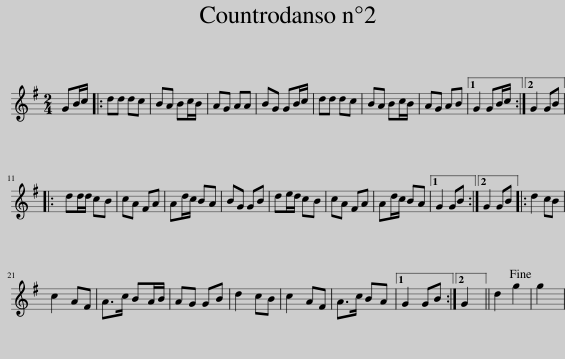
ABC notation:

X:1
L:1/8
M:2/4
I:linebreak $
K:G
V:1 treble
V:1
 GB/c/ |: dd dc | BA Bc/B/ | AG AA | BG GB/c/ | %5
 dd dc | BA Bc/B/ | AG AB |1 G2 GB/c/ :|2 G2 GB |:$ %10
 dd/d/ cB | cA FA | Ad/c/ BA | BG GB | de/d/ cB | %15
 cA FA | Ad/c/ BA |1 G2 GB :|2 G2 GB |: d2 cB |$ %20
 c2 AF | A>c BA/B/ | AG GB | d2 cB | c2 AF | %25
 A>c BA |1 G2 GB :|2 G2 || d2 g2!fine! | g2 | %30
